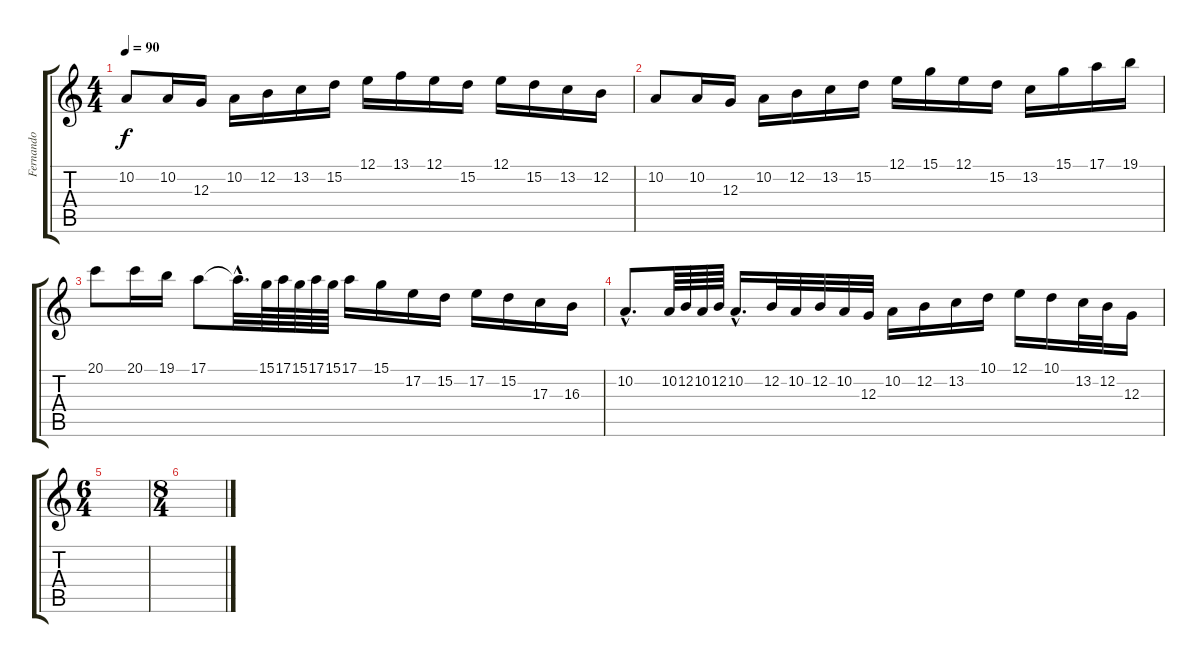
\track ("Fernando" "Fernando") {instrument flute}
\staff {score tabs}
\tuning (E4 B3 G3 D3 A2 E2) {hide}
\ts (4 4)
\tempo 90
\clef g2
\ks c
10.2.8{dy f volume 0} 10.2.16 12.3.16 10.2.16 12.2.16 13.2.16 15.2.16 12.1.16 13.1.16 12.1.16 15.2.16 12.1.16 15.2.16 13.2.16 12.2.16 |
10.2.8 10.2.16 12.3.16 10.2.16 12.2.16 13.2.16 15.2.16 12.1.16 15.1.16 12.1.16 15.2.16 13.2.16 15.1.16 17.1.16 19.1.16 |
20.1.8 20.1.16 19.1.16 17.1.8 17.1{hac t}.32{d} 15.1.64 17.1.64 15.1.64 17.1.64 15.1.64 17.1.16 15.1.16 17.2.16 15.2.16 17.2.16 15.2.16 17.3.16 16.3.16 |
10.2{hac}.8{d} 10.2.64 12.2.64 10.2.64 12.2.64 10.2{hac}.16{d} 12.2.32 10.2.32 12.2.32 10.2.32 12.3.32 10.2.16 12.2.16 13.2.16 10.1.16 12.1.16 10.1.16 13.2.32 12.2.32 12.3.16 |
\ts (6 4)
|
\ts (8 4)
